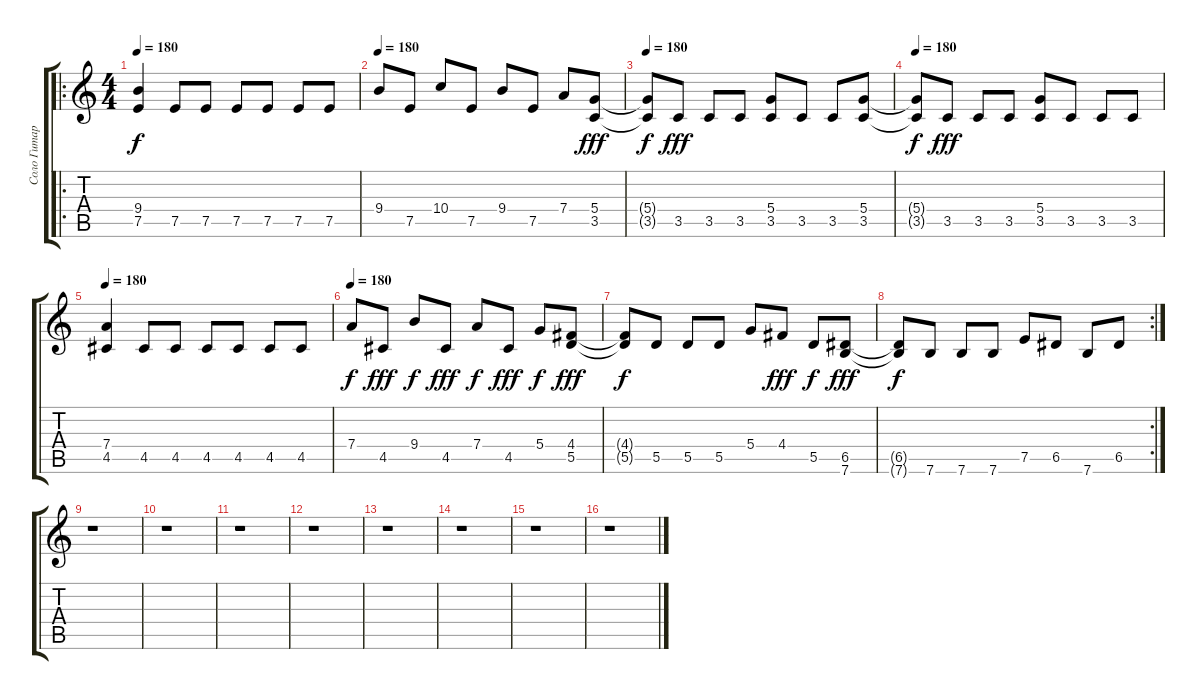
\track ("Соло Гитара" "Соло Гитар") {instrument overdrivenguitar}
\staff {score tabs}
\tuning (E4 B3 G3 D3 A2 E2) {hide}
\ro
\ts (4 4)
\tempo 180
\clef g2
\ks c
(9.4 7.5).4{dy f instrument overdrivenguitar} 7.5.8 7.5.8 7.5.8 7.5.8 7.5.8 7.5.8 |
\tempo 180
9.4.8 7.5.8 10.4.8 7.5.8 9.4.8 7.5.8 7.4.8 (5.4 3.5).8{dy fff} |
\tempo 180
(5.4{t} 3.5{t}).8{dy f} 3.5.8{dy fff} 3.5.8 3.5.8 (5.4 3.5).8 3.5.8 3.5.8 (5.4 3.5).8 |
\tempo 180
(5.4{t} 3.5{t}).8{dy f} 3.5.8{dy fff} 3.5.8 3.5.8 (5.4 3.5).8 3.5.8 3.5.8 3.5.8 |
\tempo 180
(7.4 4.5).4 4.5.8 4.5.8 4.5.8 4.5.8 4.5.8 4.5.8 |
\tempo 180
7.4.8{dy f} 4.5.8{dy fff} 9.4.8{dy f} 4.5.8{dy fff} 7.4.8{dy f} 4.5.8{dy fff} 5.4.8{dy f} (4.4 5.5).8{dy fff} |
(4.4{t} 5.5{t}).8{dy f} 5.5.8 5.5.8 5.5.8 5.4.8 4.4.8{dy fff} 5.5.8{dy f} (6.5 7.6).8{dy fff} |
\rc 2
(6.5{t} 7.6{t}).8{dy f} 7.6.8 7.6.8 7.6.8 7.5.8 6.5.8 7.6.8 6.5.8 |
r.1 |
r.1 |
r.1 |
r.1 |
r.1 |
r.1 |
r.1 |
r.1
